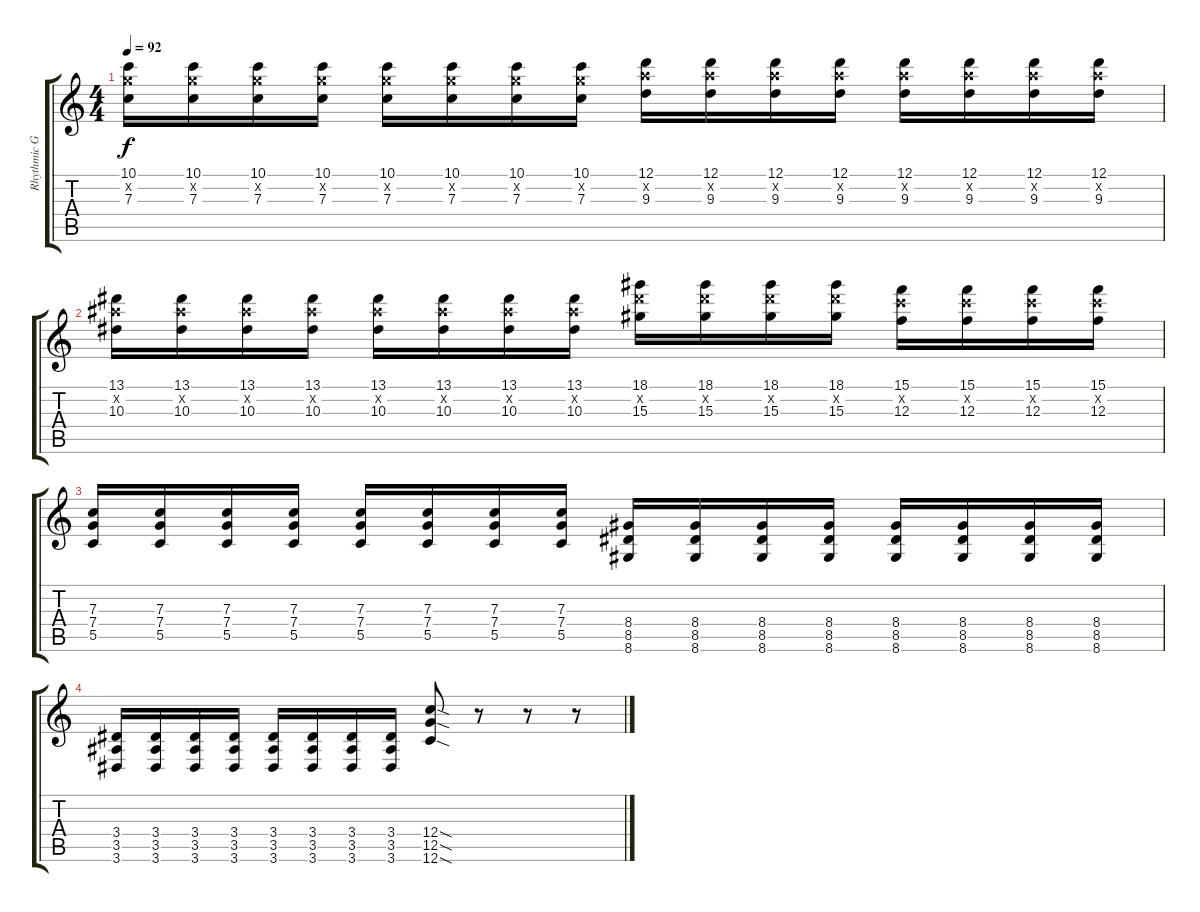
\track ("Rhythmic Guitar" "Rhythmic G") {instrument distortionguitar}
\staff {score tabs}
\tuning (D4 A3 F3 C3 G2 C2) {hide}
\ts (4 4)
\tempo 92
\clef g2
\ks c
(10.1 10.2{x} 7.3).16{dy f} (10.1 10.2{x} 7.3).16 (10.1 10.2{x} 7.3).16 (10.1 10.2{x} 7.3).16 (10.1 10.2{x} 7.3).16 (10.1 10.2{x} 7.3).16 (10.1 10.2{x} 7.3).16 (10.1 10.2{x} 7.3).16 (12.1 12.2{x} 9.3).16 (12.1 12.2{x} 9.3).16 (12.1 12.2{x} 9.3).16 (12.1 12.2{x} 9.3).16 (12.1 12.2{x} 9.3).16 (12.1 12.2{x} 9.3).16 (12.1 12.2{x} 9.3).16 (12.1 12.2{x} 9.3).16 |
(13.1 13.2{x} 10.3).16 (13.1 13.2{x} 10.3).16 (13.1 13.2{x} 10.3).16 (13.1 13.2{x} 10.3).16 (13.1 13.2{x} 10.3).16 (13.1 13.2{x} 10.3).16 (13.1 13.2{x} 10.3).16 (13.1 13.2{x} 10.3).16 (18.1 18.2{x} 15.3).16 (18.1 18.2{x} 15.3).16 (18.1 18.2{x} 15.3).16 (18.1 18.2{x} 15.3).16 (15.1 15.2{x} 12.3).16 (15.1 15.2{x} 12.3).16 (15.1 15.2{x} 12.3).16 (15.1 15.2{x} 12.3).16 |
(7.3 7.4 5.5).16 (7.3 7.4 5.5).16 (7.3 7.4 5.5).16 (7.3 7.4 5.5).16 (7.3 7.4 5.5).16 (7.3 7.4 5.5).16 (7.3 7.4 5.5).16 (7.3 7.4 5.5).16 (8.4 8.5 8.6).16 (8.4 8.5 8.6).16 (8.4 8.5 8.6).16 (8.4 8.5 8.6).16 (8.4 8.5 8.6).16 (8.4 8.5 8.6).16 (8.4 8.5 8.6).16 (8.4 8.5 8.6).16 |
(3.4 3.5 3.6).16 (3.4 3.5 3.6).16 (3.4 3.5 3.6).16 (3.4 3.5 3.6).16 (3.4 3.5 3.6).16 (3.4 3.5 3.6).16 (3.4 3.5 3.6).16 (3.4 3.5 3.6).16 (12.4{sod} 12.5{sod} 12.6{sod}).8 r.8 r.8 r.8
